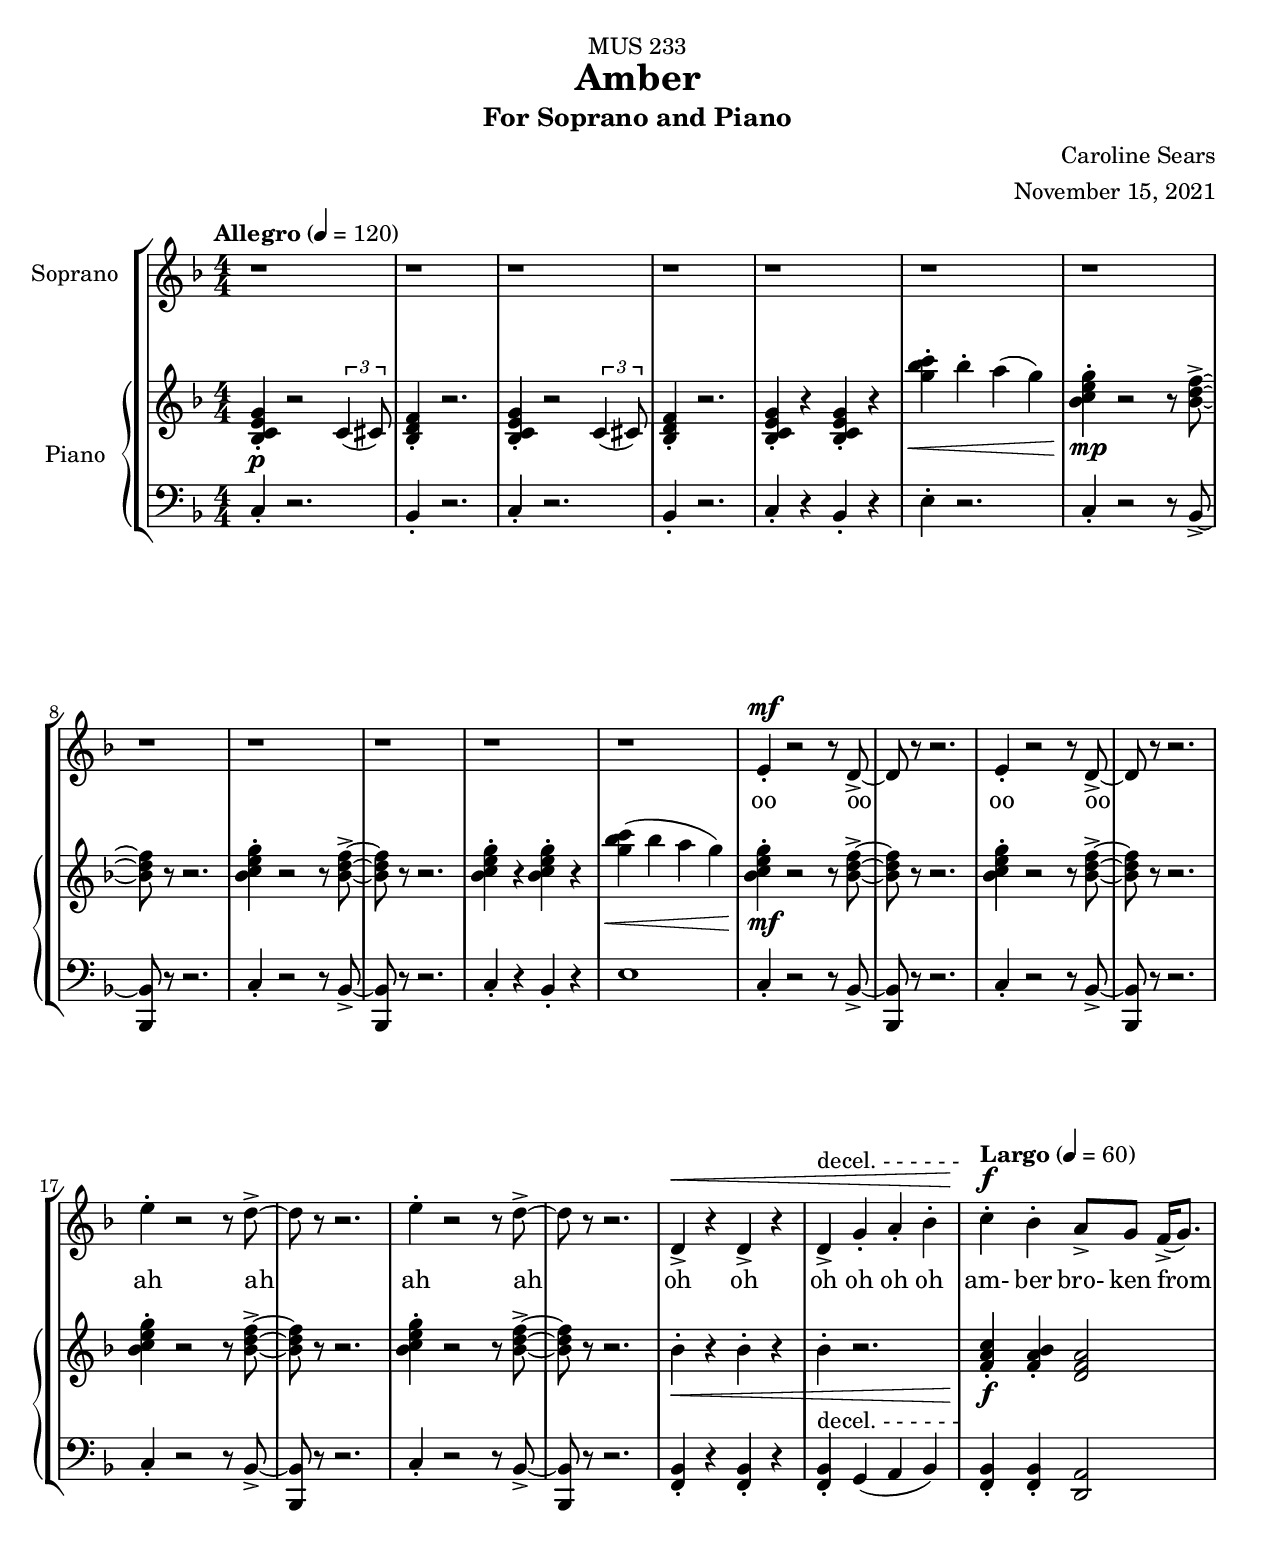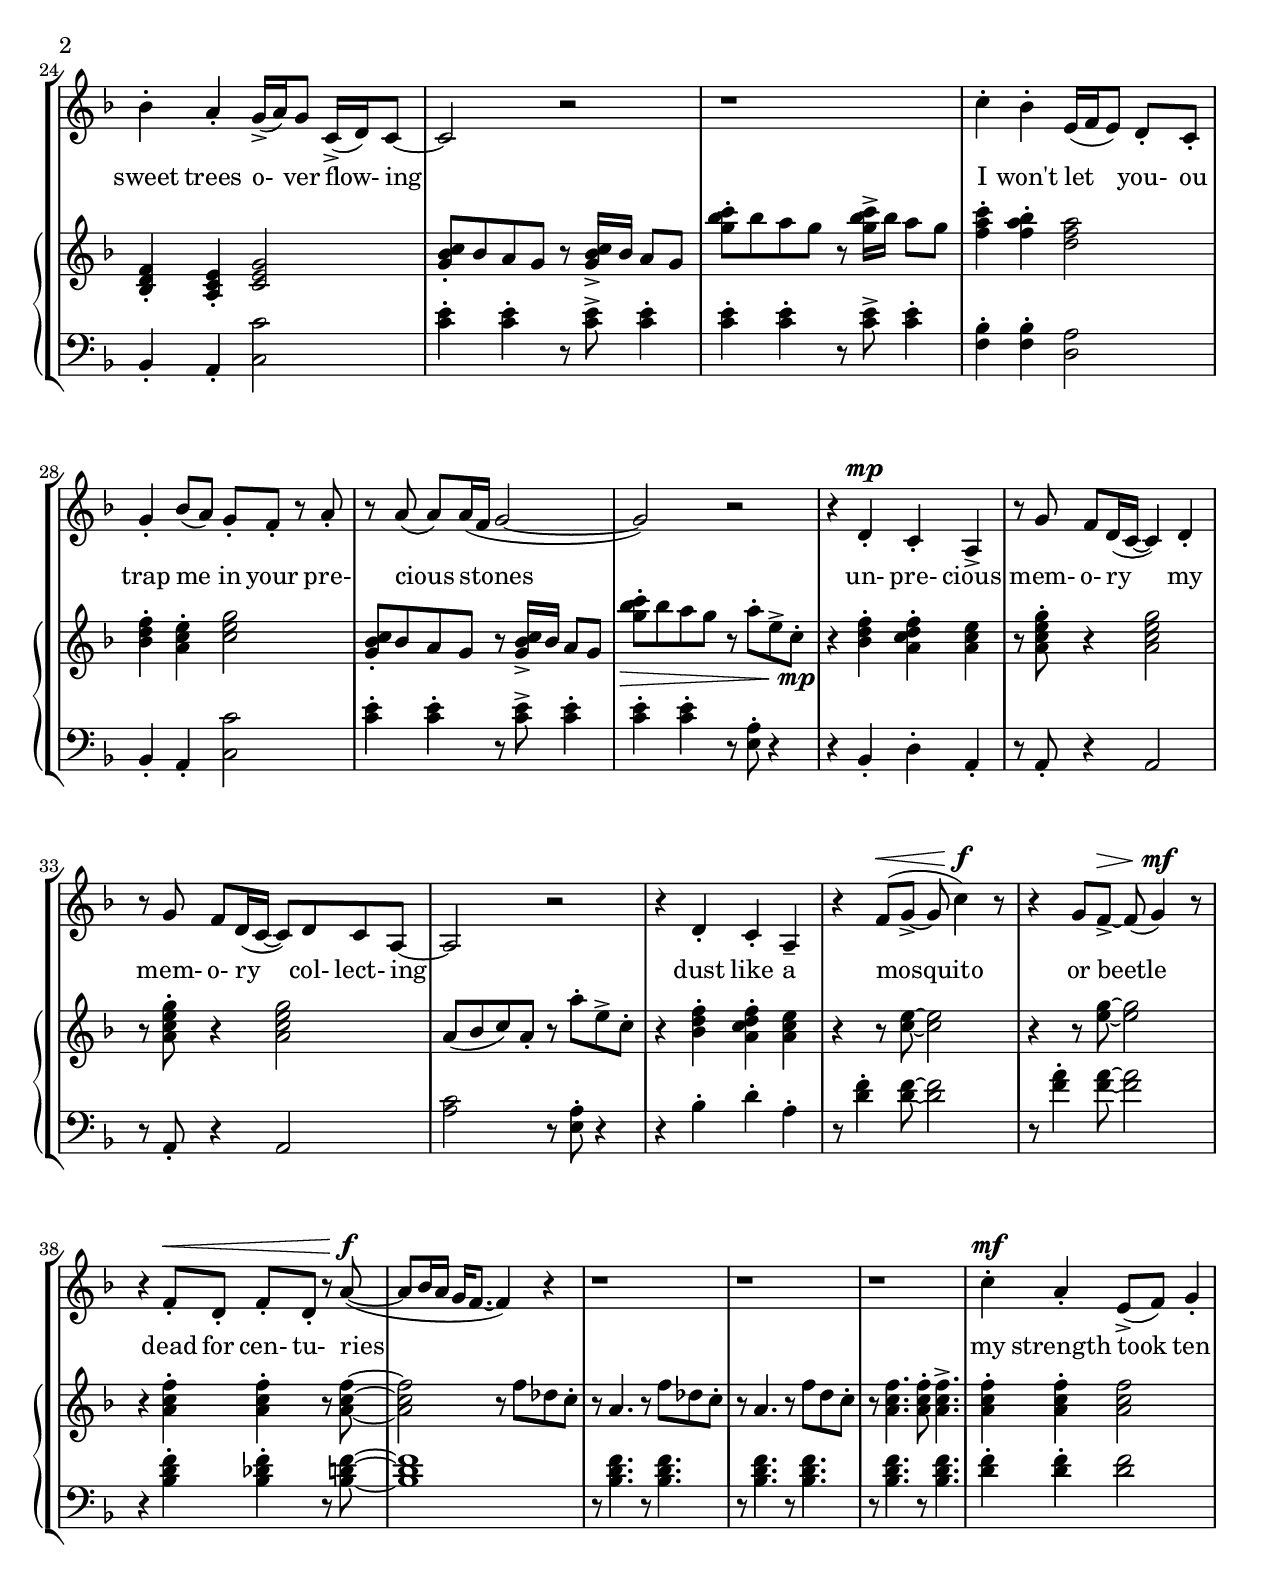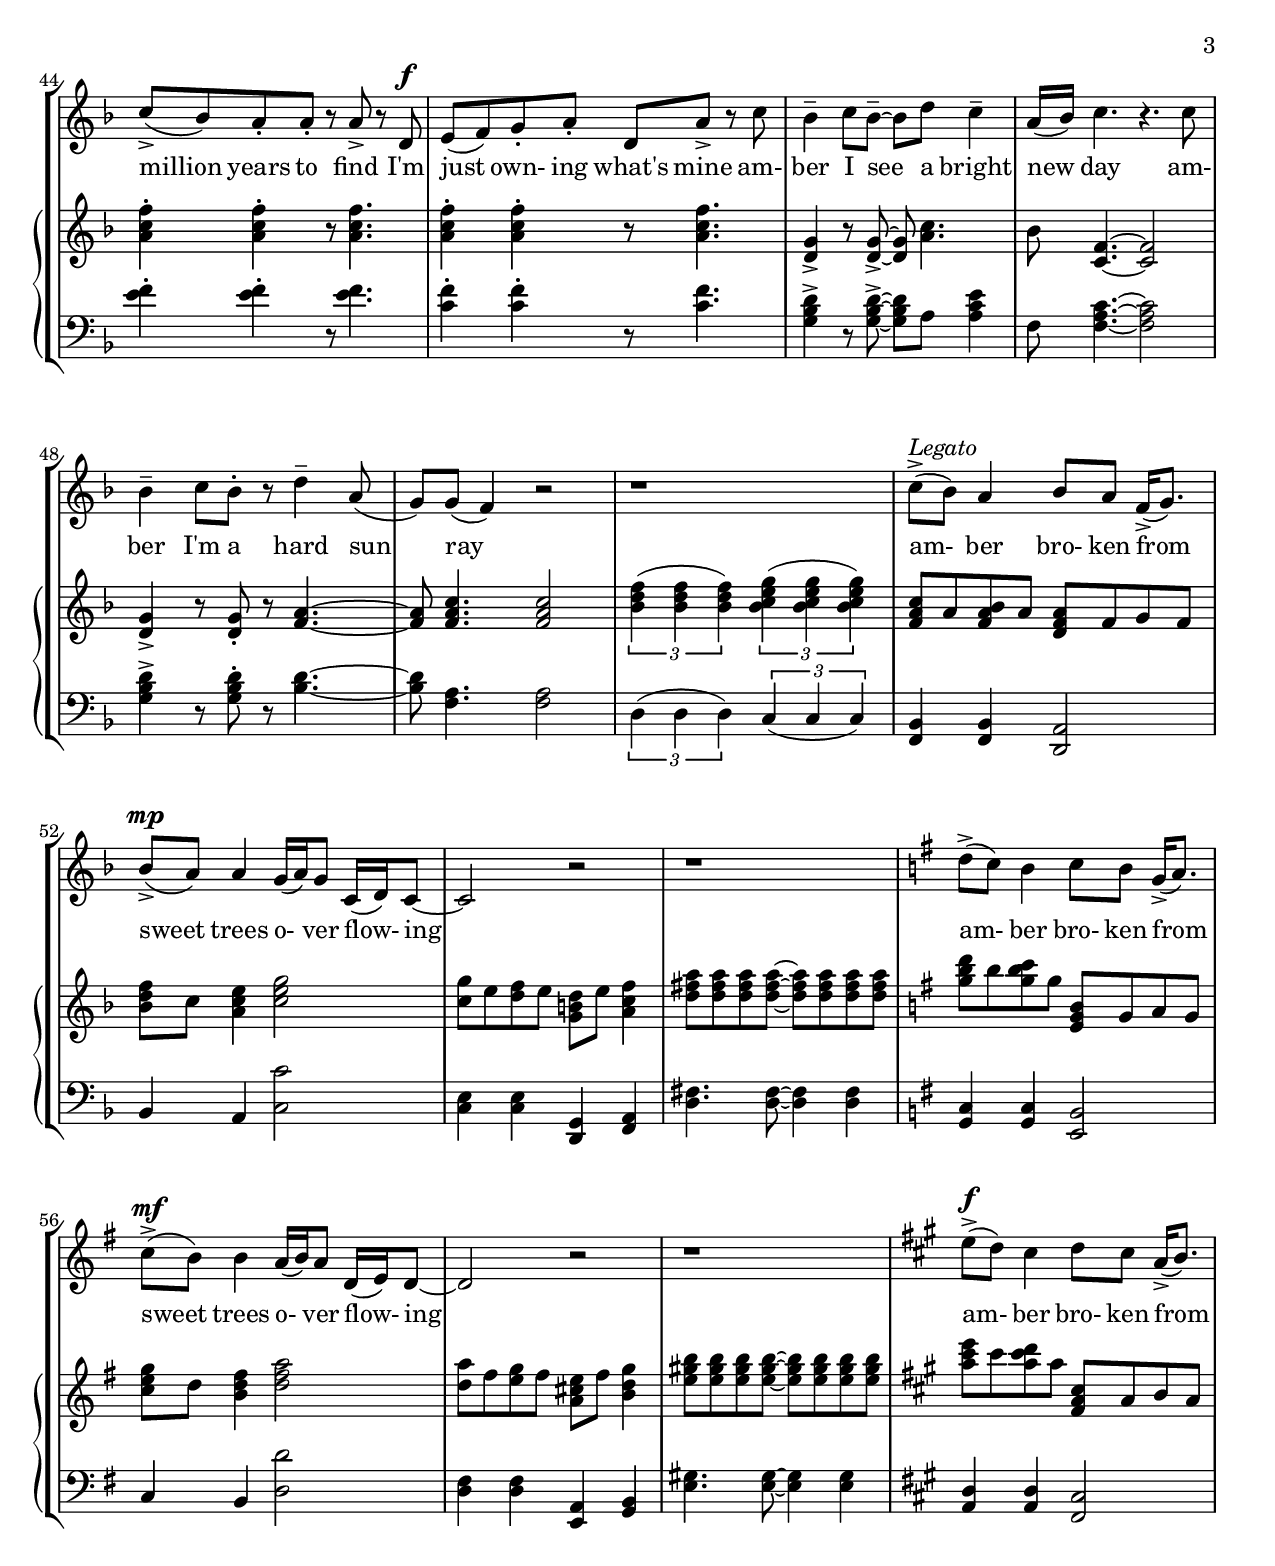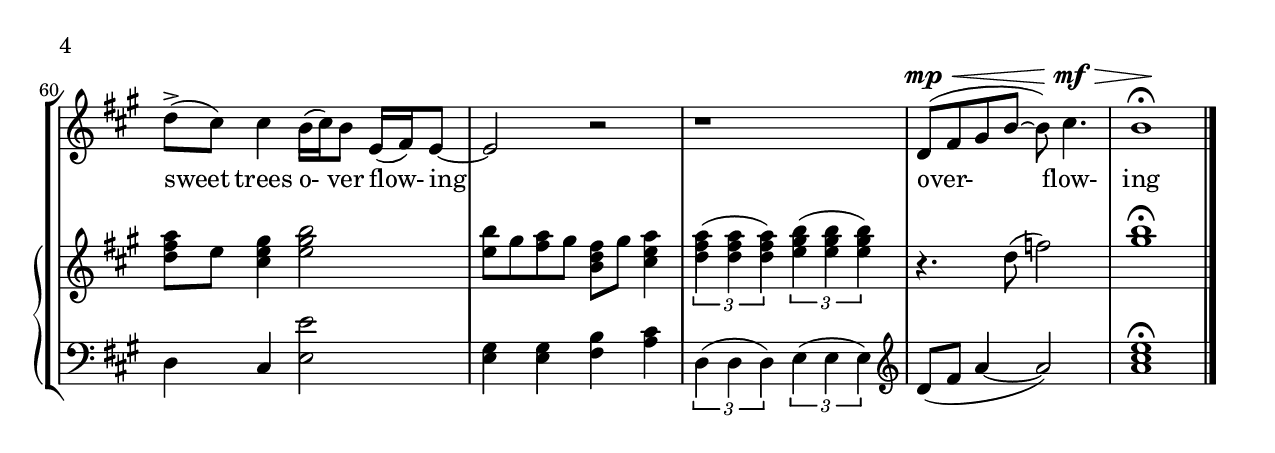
%%%%%%%%%%%%%%%%%%%% Header + Paper Dimensions %%%%%%%%%%%%%%%%%%%%
\header {
  title = "Amber"
    subtitle = "For Soprano and Piano"
    dedication = "MUS 233"
    composer = "Caroline Sears"
    arranger = "November 15, 2021"
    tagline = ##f

}
\paper {
  #(set-paper-size "ansi a")
  #(define top-margin (* 0.75 in))
}

%%%%%%%%%%%%%%%%%%%% Musical/Lyrical Content %%%%%%%%%%%%%%%%%%%%%%%%%%

%%%%% VOICE PART %%%%%%%%%%%
theNotes = \relative c'' {
    \set Staff.midiInstrument = "flute"
    \key f \major % C mixolydian
    \numericTimeSignature \time 4/4
    \tempo "Allegro" 4 = 120
    \dynamicUp

    %%Intro %%
    r1 | r1 |r1 | r1 | r1 | r1 | r1 | r1 | r1 | r1 | r1 | r1 |
    e,4\staccato\mf r2 r8 d8\accent~ |d8 r8 r2. |e4\staccato r2 r8 d8\accent~ |d8 r8 r2. 
    e'4\staccato r2 r8 d8\accent~ |d8 r8 r2. |e4\staccato r2 r8 d8\accent~ |d8 r8 r2. 
    d,4\accent\< r4 d4\accent r4| d4\accent^\markup{"decel. - - - - - -"}  g4\staccato a4\staccato bes\staccato |


    %% Verse 1 %%

    %bar 23%
    \tempo "Largo" 4 = 60
    c4\staccato\!\f bes4\staccato  a8\accent g8 f16\accent (g8.) | bes4\staccato  a\staccato g16\accent (a16) g8 c,16\accent (d16) c8~ |
    c2 r2 | r1 |
    %bar 27%
     c'4\staccato bes4\staccato  e,16 (f16 e8)  d8\staccato c8\staccato | g'4\staccato bes8 (a) g8\staccato f8\staccato r8 a8\staccato |
    r8 a8 (a) a16 (f16 g2~ | g2) r2 |
    %bar 31%
    r4 d4\mp\staccato c4\staccato a\accent |r8 g'8 f d16 (c16~c4) d4\staccato | r8 g8 f d16 (c16~c8) d8 c8 a~ |a2 r2 |
    %bar 35%
    \override Hairpin.to-barline = ##f
    r4 d4\staccato c4\staccato a4\tenuto | r4 f'8\< (g8\accent~g8 c4\!\f) r8 | r4 g8 f8\>\accent~f8 (g4\!\mf) r8 | r4 f8\staccato\< d\staccato f\staccato d\staccato r8 a'8\!\f(~a8 bes16  a16 
    g f8.~f4)  r4|
    %bar40
     r1 |r1| r1 |
     %bar 43
    c'4\staccato\mf a\staccato e8\accent (f8) g4\staccato | c8\accent (bes) a8\staccato a8\staccato r8 a\accent r8 d,8\f |
    e8 (f) g8\staccato a8\staccato  d,8 a'8\accent r8 c8| bes4\tenuto c8 bes8\tenuto~bes8 d8 c4\tenuto| a16 (bes) c4. r4. c8|
    %bar 48
    bes4\tenuto c8 bes8\staccato r8 d4\tenuto a8 (g8) g8 (f4) r2 | r1 |
    %bar 50
    c'8\accent^\markup{\italic{"Legato"}} (bes8)  a4 bes8 a8 f16\accent (g8.) | bes8\mp\accent (a8) a4 g16 (a16) g8 c,16 (d16) c8~ |
    c2 r2 | r1 |
    %bar 54
    \key g \major
    d'8\accent (c8)  b4 c8 b8 g16\accent (a8.) | c8\mf\accent (b8) b4 a16 (b16) a8 d,16 (e16) d8~ |
    d2 r2 | r1 |
    \key a \major
    %bar 58
    e'8\f\accent (d8)  cis4 d8 cis8 a16\accent (b8.) | d8\accent (cis8) cis4 b16 (cis16) b8 e,16 (fis16) e8~ |
    e2 r2 | r1 |
    %bar 62
    \override Hairpin.to-barline = ##f
    d8\mp\< (fis gis b~b8) cis4.\!\mf\>|b1\!\fermata \bar "|."


    
  }

theWords =  \lyricmode {
      %% Intro %%%
      oo oo oo oo
      ah ah ah ah
      oh oh oh oh oh oh
      %% Verse 1%%%
      am- ber bro- ken from
      sweet trees o- ver flow- ing
      I won't let you- _ou  trap me
      in your pre- cious stones_
      un- pre- cious mem- o- ry my
      mem- o- ry col- lect- ing
      dust like a mosquito or beetle
      dead for cen- tu- ries
      my strength took ten million
      years to find
      I'm just own- ing what's mine
      am- ber I see a bright new day
      am- ber I'm a hard sun ray 

      am- ber bro- ken from
      sweet trees o- ver flow- ing

      am- ber bro- ken from
      sweet trees o- ver flow- ing

      am- ber bro- ken from
      sweet trees o- ver flow- ing

      over- flow- ing



  }

%%%%%% PIANO PART %%%%%%%%%%
righthand =\relative c' {
    \key f \major
    \numericTimeSignature \time 4/4

    %%%%%%%% INTRO %%%%%%%%
    \tempo "Allegro" 4 = 120
    <bes c e g>4\staccato\p r2 \tuplet 3/2 {c4 (cis8)} | <bes d f>4\staccato r2.|
    <bes c e g>4\staccato r2 \tuplet 3/2 {c4 (cis8)} | <bes d f>4\staccato r2.|
    <bes c e g>4\staccato r4 <bes c e g>4\staccato r4|
    <g'' bes c>4\staccato\< bes\staccato a (g) |
    <bes, c e g>4\staccato\!\mp r2 r8 <bes d f>8\accent~|<bes d f>8 r8 r2. |
    <bes c e g>4\staccato r2 r8 <bes d f>8\accent~|<bes d f>8 r8 r2. |
    <bes c e g>4\staccato r4 <bes c e g>4\staccato r4|
    <g' bes c>4\< (bes a g) |
    <bes, c e g>4\!\mf\staccato r2 r8 <bes d f>8\accent~|<bes d f>8 r8 r2. |
    <bes c e g>4\staccato r2 r8 <bes d f>8\accent~|<bes d f>8 r8 r2. |
    <bes c e g>4\staccato r2 r8 <bes d f>8\accent~|<bes d f>8 r8 r2. |
    <bes c e g>4\staccato r2 r8 <bes d f>8\accent~|<bes d f>8 r8 r2. |
    bes4\staccato\< r4 bes4\staccato r4 | bes4\staccato r2. | 
    

    
    %%%% VERSE 1 %%%%%%%%
    \tempo "Largo" 4 = 60

    %bar 23%
    <f a c>4\staccato\!\f <f a bes>\staccato <d f a>2 | <bes d f>4\staccato <a c e>4\staccato  <c e g>2 |
    <g' bes c>8\staccato  bes  a g r8 <g bes c>16\accent bes16 a8 g |<g' bes c>8\staccato  bes  a g r8 <g bes c>16\accent bes16 a8 g |
    %bar 27%
    <f a c>4\staccato <f a bes>\staccato <d f a>2 | <bes d f>4\staccato <a c e>4\staccato  <c e g>2 |
    <g bes c>8\staccato  bes  a g r8 <g bes c>16\accent bes16 a8 g | <g' bes c>8\>\staccato  bes  a g r8 a\staccato e\accent c\!\mp\staccato |
    %bar 31%
    r4 <bes d f>4\staccato <a c d f>4\staccato <a c e> | r8 <a c e g>\staccato r4 <a c e g>2 |  r8 <a c e g>\staccato r4 <a c e g>2 | 
    %bar 34%
    a8 (bes c) a\staccato r8 a'\staccato e\accent c\staccato |r4 <bes d f>4\staccato <a c d f>4\staccato <a c e> |
    r4 r8 <c e>8~<c e>2 | r4 r8 <e g>8~<e g>2 | r4 <a, c f>4\staccato <a c f>4\staccato r8 <a c f>8~| <a c f>2 r8 f'8 des c\staccato|
    %bar 40
    r8 a4. r8 f'8 des c\staccato | r8 a4. r8 f'8 d c\staccato | r8 <a c f>4. <a c f>8\staccato <a c f>4.\accent  |
    <a c f>4\staccato <a c f>4\staccato <a c f>2 |<a c f>4\staccato <a c f>4\staccato r8<a c f>4.| 
    %bar45
    <a c f>4\staccato <a c f>4\staccato r8<a c f>4.| <g d>4\accent r8 <g d>\accent~<g d>8 <a c>4. |
    bes8 <f c>4.~<f c>2 |<g d>4\accent r8 <g d>\staccato r8 <f a>4.~| <f a>8 <f a c>4. <f a c>2 |
    %bar 50
    \tuplet 3/2 {<bes\mp d f>4 (<bes d f>4 <bes d f>4)} \tuplet 3/2 { <bes c e g>4 (<bes c e g>4 <bes c e g>4)} |
    %bar 51
    <f a c>8 a8 <f a bes>8 a8 <d, f a>8 f8 g8 f | <bes d f>8 c8 <a c e>4 <c e g>2 |
    <c g'>8 e8 <d f>8 e8 <g, b d > e'8 <a, c f>4 | <d fis a>8 <d fis a>8 <d fis a>8 <d fis a>8~<d fis a>8 <d fis a>8 <d fis a>8 <d fis a>8 |
    %bar 55
    \key g \major
    <g b d>8 b8 <g b c>8 g8 <e, g b>8 g8 a8 g | <c e g>8 d8 <b d fis>4 <d fis a>2 |
    <d a'>8 fis8 <e g>8 fis8 <a, cis e > fis'8 <b, d g>4 | <e gis b>8 <e gis b>8 <e gis b>8 <e gis b>8~<e gis b>8<e gis b>8 <e gis b>8 <e gis b>8|

    \key a \major 
    <a cis e>8 cis8 <a cis d>8 a8 <fis, a cis>8 a8 b8 a | <d fis a>8 e8 <cis e gis>4 <e gis b>2 |
    <e b'>8 gis8 <fis a>8 gis8 <b, d fis > gis'8 <cis, e a>4 |\tuplet 3/2 {<d fis a>4 (<d fis a>4 <d fis a>4)} \tuplet 3/2 { <e gis b>4 (<e gis b>4 <e gis b>4)} |
    r4. d8 (f2) | <gis b>1\fermata \bar "|."
    



  }

lefthand = \relative c {
    \key f \major
    \numericTimeSignature \time 4/4
    \clef "bass"

    %%%%%%%% INTRO %%%%%%%%
    \tempo "Allegro" 4 = 120
    c4\staccato r2.|bes4\staccato r2. |
    c4\staccato r2.|bes4\staccato r2. |
    c4\staccato r4 bes4\staccato r4|
    e4\staccato r2.|
    c4\staccato r2 r8 bes8~\accent|<bes bes,>8 r8 r2. |
    c4\staccato r2 r8 bes8~\accent|<bes bes,>8 r8 r2. |
    c4\staccato r4 bes4\staccato r4|
    e1|
    c4\staccato r2 r8 bes8~\accent|<bes bes,>8 r8 r2. |
    c4\staccato r2 r8 bes8~\accent|<bes bes,>8 r8 r2. |
    c4\staccato r2 r8 bes8~\accent|<bes bes,>8 r8 r2. |
    c4\staccato r2 r8 bes8~\accent|<bes bes,>8 r8 r2. |
    <bes f>4\staccato r4 <bes f>4\staccato r4 |
    <bes f>4\staccato^\markup{"decel. - - - - - -"} g4 (a bes) |

    %%%%% VERSE 1 %%%%%%%%%%
    \tempo "Largo" 4 = 60

    %bar 23%
    <f bes>4\staccato <f bes>4\staccato <d a'>2 | bes'4\staccato a4\staccato <c c'>2| 
    <c' e>4\staccato <c e>\staccato r8 <c e>\accent <c e>4\staccato  |
    <c e>4\staccato <c e>\staccato r8 <c e>\accent <c e>4\staccato |
     %bar 27%
     <f, bes>4\staccato <f bes>4\staccato <d a'>2 | bes4\staccato a4\staccato <c c'>2|
     <c' e>4\staccato <c e>\staccato r8 <c e>\accent <c e>4\staccato  |
     <c e>4\staccato <c e>\staccato r8 <a e>8\staccato r4 |
     %bar 31%
      r4 bes,4\staccato d\staccato a\staccato | r8 a8\staccato r4 a2 |r8 a8\staccato r4 a2 |
      %bar 34%
      <a' c>\2 r8 <a e>8\staccato r4 | r4 bes4\staccato d\staccato a\staccato |
      r8 <d f>4\staccato <d f>8~ <d f>2 | r8 <f a>4\staccato <f a>8~<f a>2 |
      %bar 38
      r4 <bes, d f>4\staccato <bes des f>4\staccato r8 <bes d f>8~|
      <bes d f>1 | r8 <bes d f>4. r8 <bes d f>4. |  r8 <bes d f>4. r8 <bes d f>4. |r8 <bes d f>4. r8 <bes d f>4. |
      %bar 43
      <d f>4\staccato <d f>\staccato <d f>2 | <e f>4\staccato <e f>\staccato r8 <e f>4.|
      <c f>4\staccato <c f>4\staccato r8 <c f>4. |
      %bar 46
      <g bes d>4\accent r8 <g bes d>8\accent~<g bes d>8 a8 <a c e>4 | f8 <f a c>4.~<f a c>2 | <g bes d>4\accent r8 <g bes d>8\staccato r8 <bes d >4.~|
      <bes d >8 <f a>4. <f a>2 |
      %bar 50
      \tuplet 3/2 {d4 (d d)} \tuplet 3/2 {c4 (c4 c)} |
      %bar 51
      <f, bes>4  < f bes>4 <d a' >2 | bes'4 a4 <c c'>2 |
      <c e>4 <c e>4 <g d>4 <a f>4| <d fis>4. <d fis>8~<d fis>4 <d fis> |
      %bar 55
      \key g \major
      <g, c>4  < g c>4 <e b' >2 | c'4 b4 <d d'>2 |
      <d fis>4 <d fis>4 <a e>4 <b g>4| <e gis>4. <e gis>8~<e gis>4 <e gis> |
      %bar 59
      \key a \major
      <a, d>4  < a d>4 <fis cis' >2 | d'4 cis4 <e e'>2 |
      <e gis>4 <e gis>4 <fis b>4 <a cis>4|\tuplet 3/2 {d,4 (d d)} \tuplet 3/2 {e4 (e4 e)}  |
     \clef "treble"
      d'8 ( fis a4~a2 ) | <a cis e>1\fermata \bar "|."
    
  }

%%%%%%%%%%%%%%%%%%%%%%% Score Setup %%%%%%%%%%%%%%%%%%%%%%%%%%%%%%%%%%%
\score {
\new StaffGroup <<
  \new Staff \with {instrumentName = "Soprano" 
    %shortInstrumentName = #"Sop. "
    }
  \new Voice = vocals \theNotes
  \new Lyrics \lyricsto vocals \theWords
  

  \new PianoStaff \with { instrumentName = "Piano" 
    %shortInstrumentName = #"Pno. "
    }
  <<
    \new Staff = "upper" \righthand
    \new Staff = "lower" \lefthand
  >>
>>

  \layout {}
  \midi {}
}